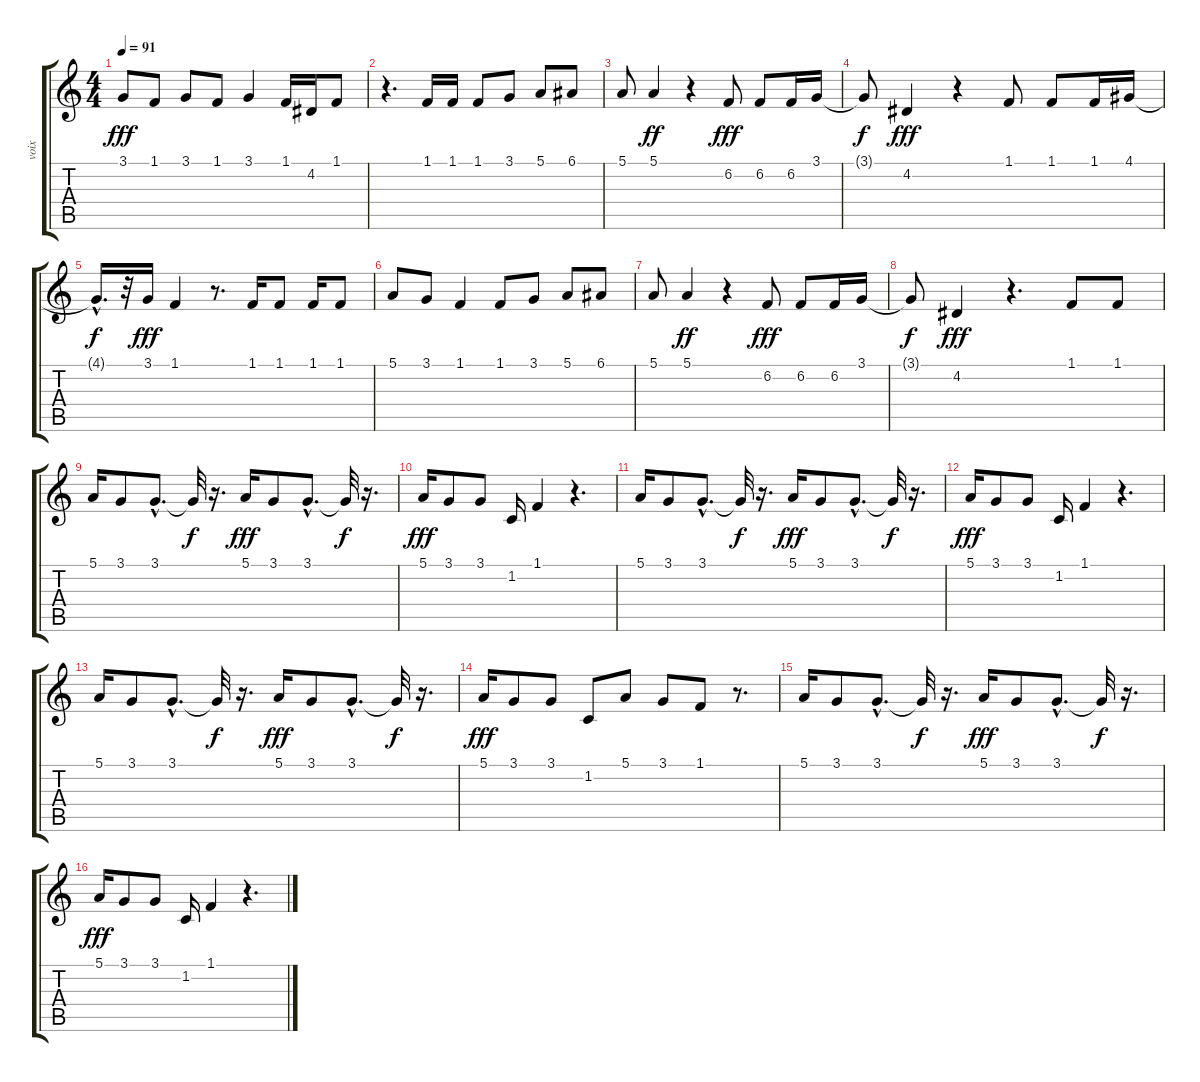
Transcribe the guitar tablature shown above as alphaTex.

\track ("voix" "voix") {instrument choiraahs}
\staff {score tabs}
\tuning (E4 B3 G3 D3 A2 E2) {hide}
\ts (4 4)
\tempo 91
\clef g2
\ks c
3.1.8{dy fff volume 14} 1.1.8 3.1.8 1.1.8 3.1.4 1.1.16{volume 13} 4.2.16 1.1.8 |
r.4{d} 1.1.16{volume 15} 1.1.16{volume 15} 1.1.8{volume 15} 3.1.8{volume 16} 5.1.8{volume 16} 6.1.8 |
5.1.8 5.1.4{dy ff} r.4 6.2.8{dy fff volume 15} 6.2.8 6.2.16 3.1.16 |
3.1{t}.8{dy f} 4.2.4{dy fff} r.4 1.1.8 1.1.8 1.1.16 4.1.16 |
4.1{hac t}.16{d dy f} r.32 3.1.16{dy fff} 1.1.4 r.8{d} 1.1.16 1.1.8 1.1.16 1.1.8 |
5.1.8 3.1.8 1.1.4 1.1.8{volume 15} 3.1.8{volume 15} 5.1.8{volume 16} 6.1.8{volume 16} |
5.1.8 5.1.4{dy ff} r.4 6.2.8{dy fff volume 15} 6.2.8 6.2.16 3.1.16 |
3.1{t}.8{dy f} 4.2.4{dy fff} r.4{d} 1.1.8 1.1.8 |
5.1.16 3.1.8 3.1{hac}.8{d} 3.1{t}.32{dy f} r.16{d} 5.1.16{dy fff} 3.1.8 3.1{hac}.8{d} 3.1{t}.32{dy f} r.16{d} |
5.1.16{dy fff} 3.1.8 3.1.8 1.2.16 1.1.4 r.4{d} |
5.1.16{volume 16} 3.1.8 3.1{hac}.8{d} 3.1{t}.32{dy f} r.16{d} 5.1.16{dy fff} 3.1.8 3.1{hac}.8{d} 3.1{t}.32{dy f} r.16{d} |
5.1.16{dy fff} 3.1.8 3.1.8 1.2.16 1.1.4 r.4{d} |
5.1.16 3.1.8 3.1{hac}.8{d} 3.1{t}.32{dy f} r.16{d} 5.1.16{dy fff} 3.1.8 3.1{hac}.8{d} 3.1{t}.32{dy f} r.16{d} |
5.1.16{dy fff} 3.1.8 3.1.8 1.2.8 5.1.8 3.1.8 1.1.8 r.8{d} |
5.1.16 3.1.8 3.1{hac}.8{d} 3.1{t}.32{dy f} r.16{d} 5.1.16{dy fff} 3.1.8 3.1{hac}.8{d} 3.1{t}.32{dy f} r.16{d} |
5.1.16{dy fff} 3.1.8 3.1.8 1.2.16 1.1.4 r.4{d}
